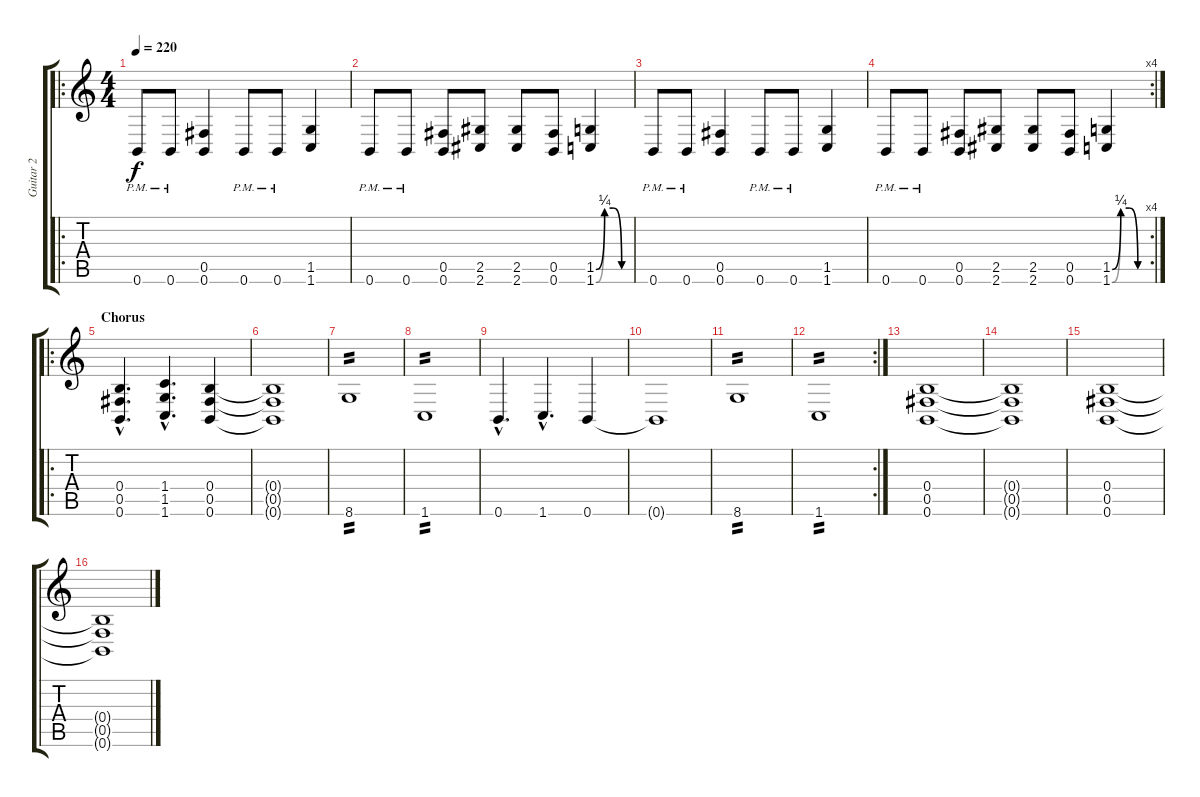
\track ("Guitar 2" "Guitar 2") {instrument distortionguitar}
\staff {score tabs}
\tuning (Db4 Ab3 E3 B2 Gb2 B1) {hide}
\ro
\ts (4 4)
\tempo 220
\clef g2
\ks c
0.6{pm}.8{dy f} 0.6{pm}.8 (0.5 0.6).4 0.6{pm}.8 0.6{pm}.8 (1.5 1.6).4 |
0.6{pm}.8 0.6{pm}.8 (0.5 0.6).8 (2.5 2.6).8 (2.5 2.6).8 (0.5 0.6).8 (1.5{be (custom 0 0 15 1 30 1 45 0 60 0)} 1.6{be (custom 0 0 15 1 30 1 45 0 60 0)}).4 |
0.6{pm}.8 0.6{pm}.8 (0.5 0.6).4 0.6{pm}.8 0.6{pm}.8 (1.5 1.6).4 |
\rc 4
0.6{pm}.8 0.6{pm}.8 (0.5 0.6).8 (2.5 2.6).8 (2.5 2.6).8 (0.5 0.6).8 (1.5{be (custom 0 0 15 1 30 1 45 0 60 0)} 1.6{be (custom 0 0 15 1 30 1 45 0 60 0)}).4 |
\ro
\section ("" "Chorus")
(0.4{hac} 0.5{hac} 0.6{hac}).4{d} (1.4{hac} 1.5{hac} 1.6{hac}).4{d} (0.4 0.5 0.6).4 |
(0.4{t} 0.5{t} 0.6{t}).1 |
8.6.1{tp 2} |
1.6.1{tp 2} |
0.6{hac}.4{d} 1.6{hac}.4{d} 0.6.4 |
0.6{t}.1 |
8.6.1{tp 2} |
\rc 2
1.6.1{tp 2} |
(0.4 0.5 0.6).1 |
(0.4{t} 0.5{t} 0.6{t}).1 |
(0.4 0.5 0.6).1 |
(0.4{t} 0.5{t} 0.6{t}).1
